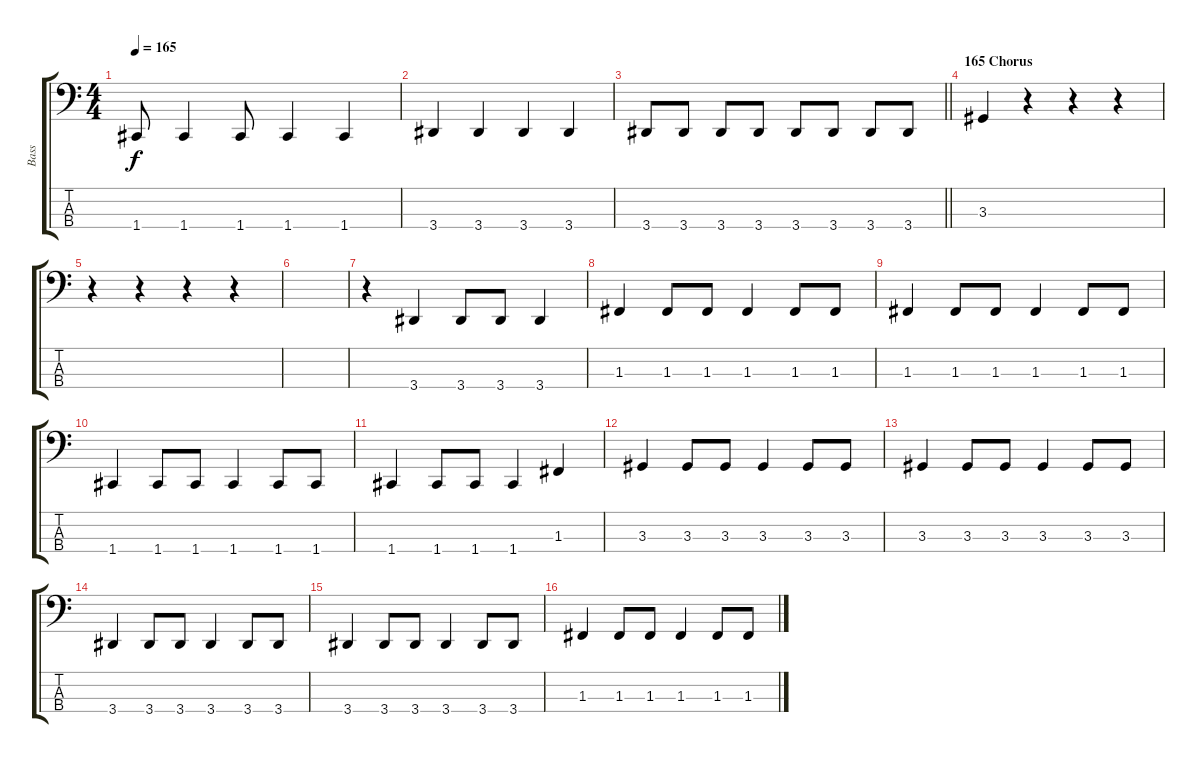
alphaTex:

\track ("Bass" "Bass") {instrument electricbasspick}
\staff {score tabs}
\tuning (Eb2 Bb1 F1 C1) {hide}
\ts (4 4)
\tempo 165
\clef f4
\ks c
1.4.8{dy f} 1.4.4 1.4.8 1.4.4 1.4.4 |
3.4.4 3.4.4 3.4.4 3.4.4 |
\barLineRight lightlight
3.4.8 3.4.8 3.4.8 3.4.8 3.4.8 3.4.8 3.4.8 3.4.8 |
\section ("" "165 Chorus")
3.3.4 r.4 r.4 r.4 |
r.4 r.4 r.4 r.4 |
|
r.4 3.4.4 3.4.8 3.4.8 3.4.4 |
1.3.4 1.3.8 1.3.8 1.3.4 1.3.8 1.3.8 |
1.3.4 1.3.8 1.3.8 1.3.4 1.3.8 1.3.8 |
1.4.4 1.4.8 1.4.8 1.4.4 1.4.8 1.4.8 |
1.4.4 1.4.8 1.4.8 1.4.4 1.3.4 |
3.3.4 3.3.8 3.3.8 3.3.4 3.3.8 3.3.8 |
3.3.4 3.3.8 3.3.8 3.3.4 3.3.8 3.3.8 |
3.4.4 3.4.8 3.4.8 3.4.4 3.4.8 3.4.8 |
3.4.4 3.4.8 3.4.8 3.4.4 3.4.8 3.4.8 |
1.3.4 1.3.8 1.3.8 1.3.4 1.3.8 1.3.8
